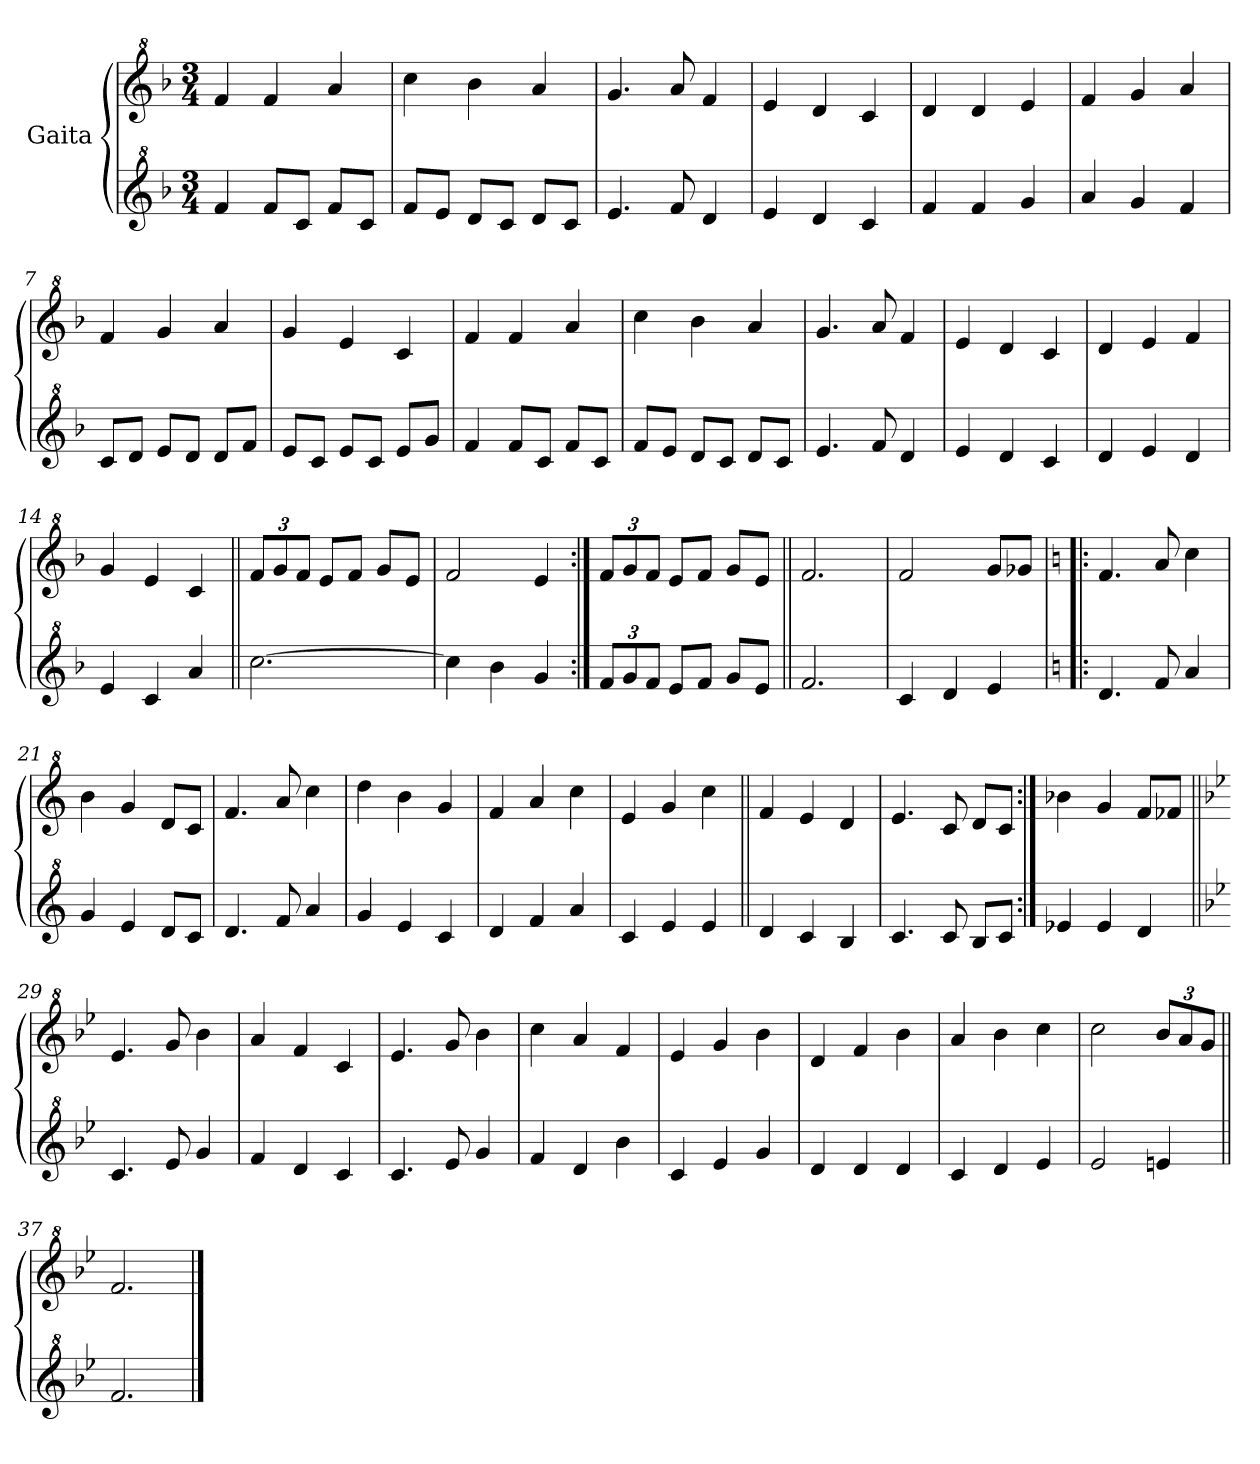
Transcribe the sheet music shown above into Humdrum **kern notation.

**kern	**kern
*part2	*part1
*staff2	*staff1
*I"Gaita	*I"Gaita
*clefG^2	*clefG^2
*k[b-]	*k[b-]
*M3/4	*M3/4
*MM150	*MM150
=1	=1
4ff/	4ff/
8ff/L	4ff/
8cc/J	.
8ff/L	4aa/
8cc/J	.
=2	=2
8ff/L	4ccc\
8ee/J	.
8dd/L	4bb-\
8cc/J	.
8dd/L	4aa/
8cc/J	.
=3	=3
4.ee/	4.gg/
8ff/	8aa/
4dd/	4ff/
=4	=4
4ee/	4ee/
4dd/	4dd/
4cc/	4cc/
=5	=5
4ff/	4dd/
4ff/	4dd/
4gg/	4ee/
=6	=6
4aa/	4ff/
4gg/	4gg/
4ff/	4aa/
=7	=7
8cc/L	4ff/
8dd/J	.
8ee/L	4gg/
8dd/J	.
8dd/L	4aa/
8ff/J	.
=8	=8
8ee/L	4gg/
8cc/J	.
8ee/L	4ee/
8cc/J	.
8ee/L	4cc/
8gg/J	.
=9	=9
4ff/	4ff/
8ff/L	4ff/
8cc/J	.
8ff/L	4aa/
8cc/J	.
!!LO:LB:g=z
=10	=10
8ff/L	4ccc\
8ee/J	.
8dd/L	4bb-\
8cc/J	.
8dd/L	4aa/
8cc/J	.
=11	=11
4.ee/	4.gg/
8ff/	8aa/
4dd/	4ff/
=12	=12
4ee/	4ee/
4dd/	4dd/
4cc/	4cc/
=13	=13
4dd/	4dd/
4ee/	4ee/
4dd/	4ff/
=14	=14
4ee/	4gg/
4cc/	4ee/
4aa/	4cc/
=15||	=15||
*	*Xbrackettup
[2.ccc\	12ff/L
.	12gg/
.	12ff/J
.	8ee/L
.	8ff/J
.	8gg/L
.	8ee/J
=16	=16
4ccc\]	2ff/
4bb-\	.
4gg/	4ee/
=17:|!	=17:|!
*Xbrackettup	*
12ff/L	12ff/L
12gg/	12gg/
12ff/J	12ff/J
8ee/L	8ee/L
8ff/J	8ff/J
8gg/L	8gg/L
8ee/J	8ee/J
=18||	=18||
2.ff/	2.ff/
!!LO:LB:g=z
=19	=19
4cc/	2ff/
4dd/	.
4ee/	8gg/L
.	8gg-X/J
=20!|:	=20!|:
*k[]	*k[]
4.dd/	4.ff/
8ff/	8aa/
4aa/	4ccc\
=21	=21
4gg/	4bb\
4ee/	4gg/
8dd/L	8dd/L
8cc/J	8cc/J
=22	=22
4.dd/	4.ff/
8ff/	8aa/
4aa/	4ccc\
=23	=23
4gg/	4ddd\
4ee/	4bb\
4cc/	4gg/
=24	=24
4dd/	4ff/
4ff/	4aa/
4aa/	4ccc\
=25	=25
4cc/	4ee/
4ee/	4gg/
4ee/	4ccc\
=26||	=26||
4dd/	4ff/
4cc/	4ee/
4b/	4dd/
=27	=27
4.cc/	4.ee/
8cc/	8cc/
8b/L	8dd/L
8cc/J	8cc/J
!!LO:LB:g=z
=28:|!	=28:|!
4ee-X/	4bb-X\
4ee-/	4gg/
4dd/	8ff/L
.	8ff-X/J
=29||	=29||
*k[b-e-]	*k[b-e-]
4.cc/	4.ee-/
8ee-/	8gg/
4gg/	4bb-\
=30	=30
4ff/	4aa/
4dd/	4ff/
4cc/	4cc/
=31	=31
4.cc/	4.ee-/
8ee-/	8gg/
4gg/	4bb-\
=32	=32
4ff/	4ccc\
4dd/	4aa/
4bb-\	4ff/
=33	=33
4cc/	4ee-/
4ee-/	4gg/
4gg/	4bb-\
=34	=34
4dd/	4dd/
4dd/	4ff/
4dd/	4bb-\
=35	=35
4cc/	4aa/
4dd/	4bb-\
4ee-/	4ccc\
=36	=36
2ee-/	2ccc\
4een/	12bb-/L
.	12aa/
.	12gg/J
=37||	=37||
2.ff/	2.ff/
==	==
*-	*-
